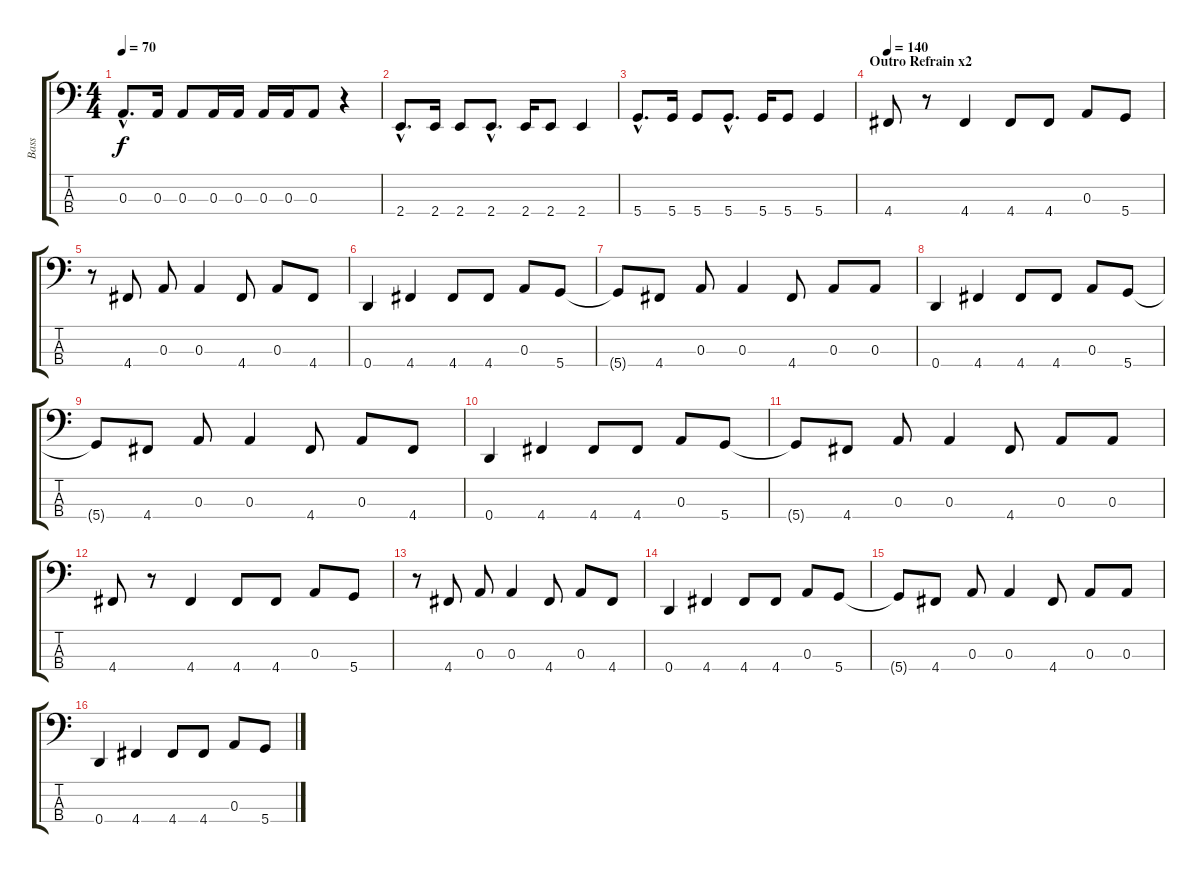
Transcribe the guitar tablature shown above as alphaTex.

\track ("Bass" "Bass") {instrument electricbassfinger}
\staff {score tabs}
\tuning (G2 D2 A1 D1) {hide}
\ts (4 4)
\tempo 70
\clef f4
\ks c
0.3{hac}.8{d dy f} 0.3.16 0.3.8 0.3.16 0.3.16 0.3.16 0.3.16 0.3.8 r.4 |
2.4{hac}.8{d} 2.4.16 2.4.8 2.4{hac}.8{d} 2.4.16 2.4.8 2.4.4 |
5.4{hac}.8{d} 5.4.16 5.4.8 5.4{hac}.8{d} 5.4.16 5.4.8 5.4.4 |
\section ("" "Outro Refrain x2")
\tempo 140
4.4.8 r.8 4.4.4 4.4.8 4.4.8 0.3.8 5.4.8 |
r.8 4.4.8 0.3.8 0.3.4 4.4.8 0.3.8 4.4.8 |
0.4.4 4.4.4 4.4.8 4.4.8 0.3.8 5.4.8 |
5.4{t}.8 4.4.8 0.3.8 0.3.4 4.4.8 0.3.8 0.3.8 |
0.4.4 4.4.4 4.4.8 4.4.8 0.3.8 5.4.8 |
5.4{t}.8 4.4.8 0.3.8 0.3.4 4.4.8 0.3.8 4.4.8 |
0.4.4 4.4.4 4.4.8 4.4.8 0.3.8 5.4.8 |
5.4{t}.8 4.4.8 0.3.8 0.3.4 4.4.8 0.3.8 0.3.8 |
4.4.8 r.8 4.4.4 4.4.8 4.4.8 0.3.8 5.4.8 |
r.8 4.4.8 0.3.8 0.3.4 4.4.8 0.3.8 4.4.8 |
0.4.4 4.4.4 4.4.8 4.4.8 0.3.8 5.4.8 |
5.4{t}.8 4.4.8 0.3.8 0.3.4 4.4.8 0.3.8 0.3.8 |
0.4.4 4.4.4 4.4.8 4.4.8 0.3.8 5.4.8
